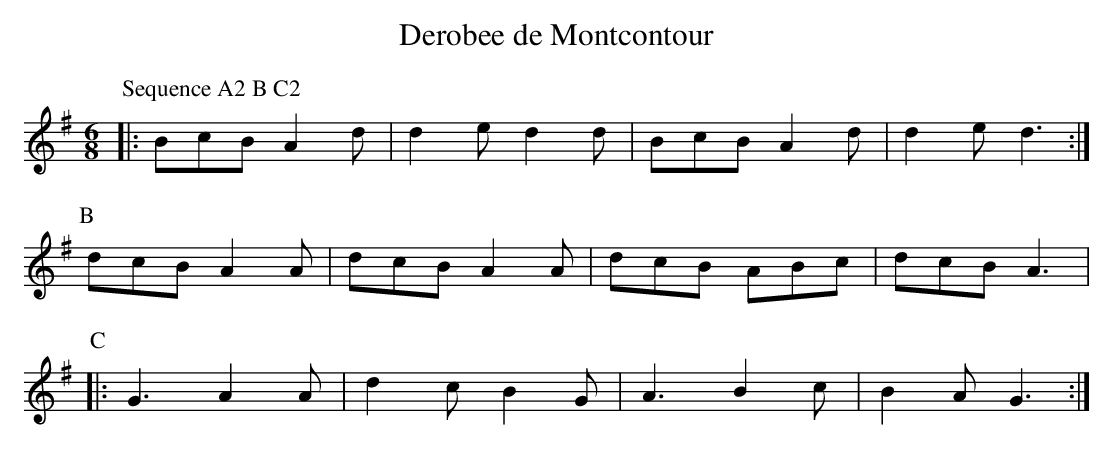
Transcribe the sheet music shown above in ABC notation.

X:1
T:Derobee de Montcontour
L:1/8
M:6/8
K:G
P: Sequence A2 B C2
P:A
|:BcBA2d|d2ed2d|BcBA2d|d2ed3:|
P:B
dcBA2A|dcBA2A|dcB ABc|dcBA3|
P:C
|:G3A2A|d2cB2G|A3B2c|B2AG3:|
